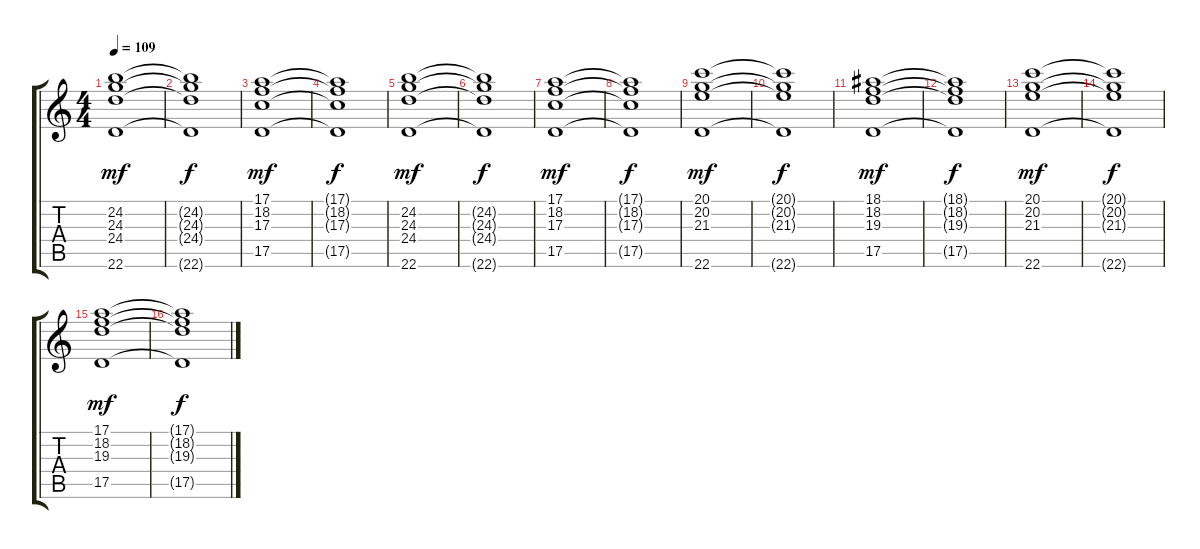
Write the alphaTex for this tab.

\track "" {instrument helicopter}
\staff {score tabs}
\tuning (E4 B3 G3 D3 A2 E2) {hide}
\ts (4 4)
\tempo 109
\clef g2
\ks c
(24.2 24.3 24.4 22.6).1{dy mf} |
(24.2{t} 24.3{t} 24.4{t} 22.6{t}).1{dy f} |
(17.1 18.2 17.3 17.5).1{dy mf} |
(17.1{t} 18.2{t} 17.3{t} 17.5{t}).1{dy f} |
(24.2 24.3 24.4 22.6).1{dy mf} |
(24.2{t} 24.3{t} 24.4{t} 22.6{t}).1{dy f} |
(17.1 18.2 17.3 17.5).1{dy mf} |
(17.1{t} 18.2{t} 17.3{t} 17.5{t}).1{dy f} |
(20.1 20.2 21.3 22.6).1{dy mf} |
(20.1{t} 20.2{t} 21.3{t} 22.6{t}).1{dy f} |
(18.1 18.2 19.3 17.5).1{dy mf} |
(18.1{t} 18.2{t} 19.3{t} 17.5{t}).1{dy f} |
(20.1 20.2 21.3 22.6).1{dy mf} |
(20.1{t} 20.2{t} 21.3{t} 22.6{t}).1{dy f} |
(17.1 18.2 19.3 17.5).1{dy mf} |
(17.1{t} 18.2{t} 19.3{t} 17.5{t}).1{dy f}
